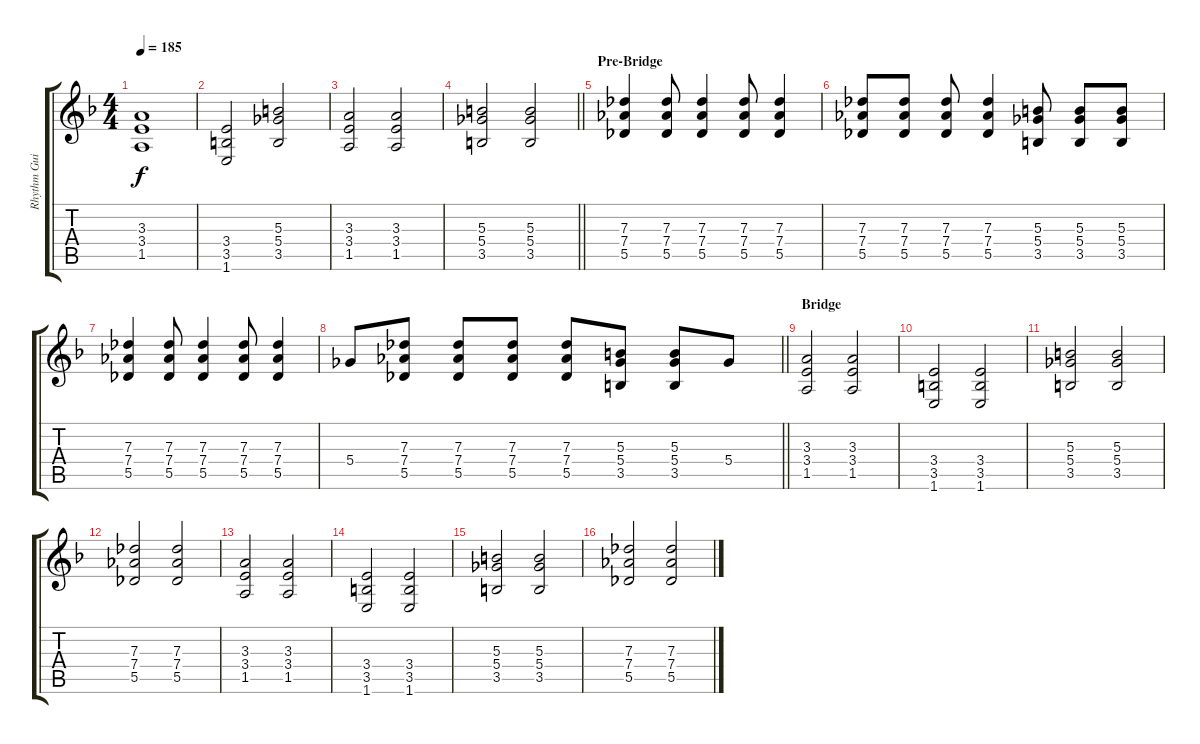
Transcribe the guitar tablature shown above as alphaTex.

\track ("Rhythm Guitar" "Rhythm Gui") {instrument distortionguitar}
\staff {score tabs}
\tuning (Eb4 Bb3 Gb3 Db3 Ab2 Eb2) {hide}
\ts (4 4)
\tempo 185
\clef g2
\ks f
(3.3 3.4 1.5).1{dy f} |
(3.4 3.5 1.6).2 (5.3 5.4 3.5).2 |
(3.3 3.4 1.5).2 (3.3 3.4 1.5).2 |
\barLineRight lightlight
(5.3 5.4 3.5).2 (5.3 5.4 3.5).2 |
\section ("" "Pre-Bridge")
(7.3 7.4 5.5).4 (7.3 7.4 5.5).8 (7.3 7.4 5.5).4 (7.3 7.4 5.5).8 (7.3 7.4 5.5).4 |
(7.3 7.4 5.5).8 (7.3 7.4 5.5).8 (7.3 7.4 5.5).8 (7.3 7.4 5.5).4 (5.3 5.4 3.5).8 (5.3 5.4 3.5).8 (5.3 5.4 3.5).8 |
(7.3 7.4 5.5).4 (7.3 7.4 5.5).8 (7.3 7.4 5.5).4 (7.3 7.4 5.5).8 (7.3 7.4 5.5).4 |
\barLineRight lightlight
5.4.8 (7.3 7.4 5.5).8 (7.3 7.4 5.5).8 (7.3 7.4 5.5).8 (7.3 7.4 5.5).8 (5.3 5.4 3.5).8 (5.3 5.4 3.5).8 5.4.8 |
\section ("" "Bridge")
(3.3 3.4 1.5).2 (3.3 3.4 1.5).2 |
(3.4 3.5 1.6).2 (3.4 3.5 1.6).2 |
(5.3 5.4 3.5).2 (5.3 5.4 3.5).2 |
(7.3 7.4 5.5).2 (7.3 7.4 5.5).2 |
(3.3 3.4 1.5).2 (3.3 3.4 1.5).2 |
(3.4 3.5 1.6).2 (3.4 3.5 1.6).2 |
(5.3 5.4 3.5).2 (5.3 5.4 3.5).2 |
(7.3 7.4 5.5).2 (7.3 7.4 5.5).2
